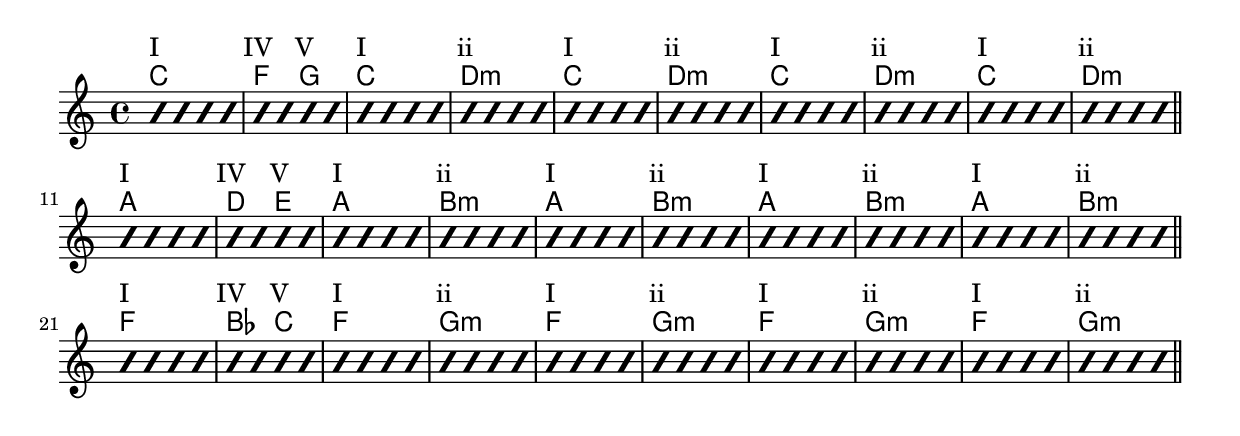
\version "2.18.2"
rs = {
  \once \override Rest.stencil = #ly:percent-repeat-item-interface::beat-slash
  \once \override Rest.thickness = #0.48
  \once \override Rest.slope = #1.7
  r4
}
% Function to print a specified number of slashes
comp = #(define-music-function (parser location count) (integer?)
  #{
    \override Rest.stencil = #ly:percent-repeat-item-interface::beat-slash
    \override Rest.thickness = #0.48
    \override Rest.slope = #1.7
    \repeat unfold $count { r4 }
    \revert Rest.stencil
  #}
)

\paper {
indent = 0\cm
}

\score {
  <<
    \new ChordNames = "chords" {
      \chordmode { c1 f2 g2 \repeat unfold 4 {c1 d1:m} \bar "||" \break
       a1 d2 e2 \repeat unfold 4 {a1 b1:m} \bar "||" \break
       f1 bes2 c2 \repeat unfold 4 {f1 g1:m} \bar "||" \break
      }
    }
    \new Lyrics \lyrics \with { alignAboveContext = "chords" }  {
      I1 IV2 V \repeat unfold 4 {I1 ii1} \break
      I1 IV2 V \repeat unfold 4 {I1 ii1} \break
      I1 IV2 V \repeat unfold 4 {I1 ii1}
    }
    \new Staff = "staff" {
      \new Voice = "melody" {
        \relative c''{ \repeat unfold 30  \comp #4 }
      }
    }
  >>
}